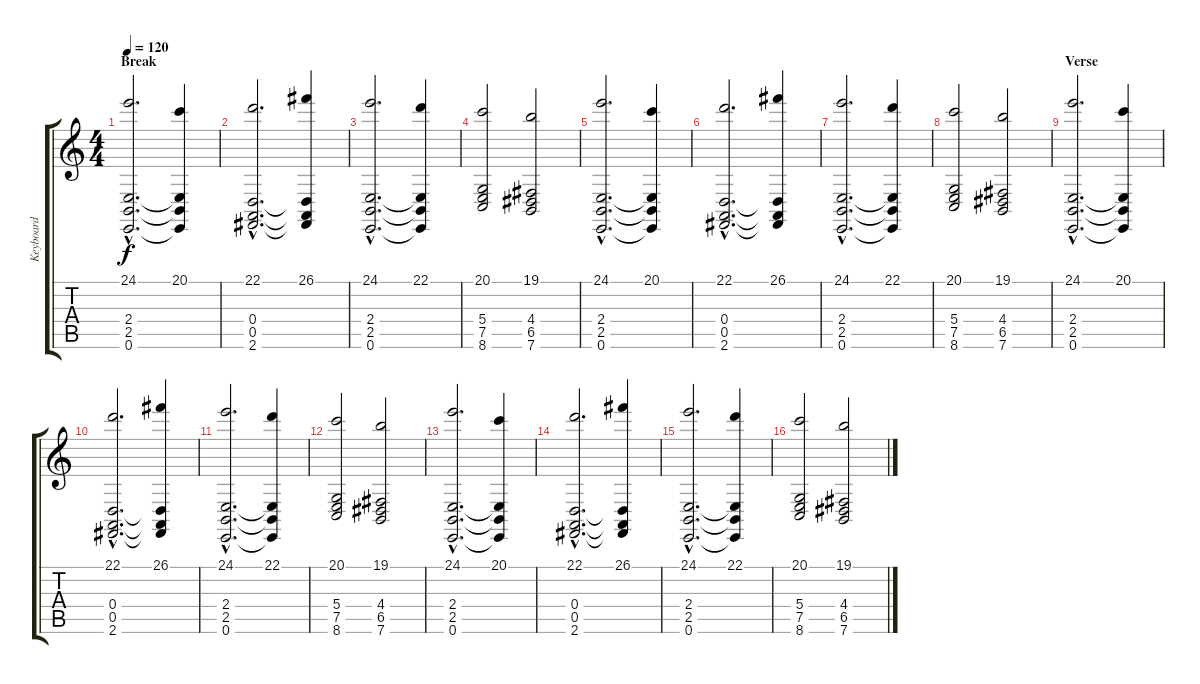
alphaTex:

\track ("Keyboard" "Keyboard") {instrument acousticgrandpiano}
\staff {score tabs}
\tuning (E4 B3 G3 D3 A2 E2) {hide}
\ts (4 4)
\section ("" "Break")
\tempo 120
\clef g2
\ks c
(24.1{hac} 2.4{hac} 2.5{hac} 0.6{hac}).2{d dy f} (20.1 2.4{t} 2.5{t} 0.6{t}).4 |
(22.1{hac} 0.4{hac} 0.5{hac} 2.6{hac}).2{d} (26.1 0.4{t} 0.5{t} 2.6{t}).4 |
(24.1{hac} 2.4{hac} 2.5{hac} 0.6{hac}).2{d} (22.1 2.4{t} 2.5{t} 0.6{t}).4 |
(20.1 5.4 7.5 8.6).2 (19.1 4.4 6.5 7.6).2 |
(24.1{hac} 2.4{hac} 2.5{hac} 0.6{hac}).2{d} (20.1 2.4{t} 2.5{t} 0.6{t}).4 |
(22.1{hac} 0.4{hac} 0.5{hac} 2.6{hac}).2{d} (26.1 0.4{t} 0.5{t} 2.6{t}).4 |
(24.1{hac} 2.4{hac} 2.5{hac} 0.6{hac}).2{d} (22.1 2.4{t} 2.5{t} 0.6{t}).4 |
(20.1 5.4 7.5 8.6).2 (19.1 4.4 6.5 7.6).2 |
\section ("" "Verse")
(24.1{hac} 2.4{hac} 2.5{hac} 0.6{hac}).2{d volume 10 instrument stringensemble1} (20.1 2.4{t} 2.5{t} 0.6{t}).4 |
(22.1{hac} 0.4{hac} 0.5{hac} 2.6{hac}).2{d} (26.1 0.4{t} 0.5{t} 2.6{t}).4 |
(24.1{hac} 2.4{hac} 2.5{hac} 0.6{hac}).2{d} (22.1 2.4{t} 2.5{t} 0.6{t}).4 |
(20.1 5.4 7.5 8.6).2 (19.1 4.4 6.5 7.6).2 |
(24.1{hac} 2.4{hac} 2.5{hac} 0.6{hac}).2{d} (20.1 2.4{t} 2.5{t} 0.6{t}).4 |
(22.1{hac} 0.4{hac} 0.5{hac} 2.6{hac}).2{d} (26.1 0.4{t} 0.5{t} 2.6{t}).4 |
(24.1{hac} 2.4{hac} 2.5{hac} 0.6{hac}).2{d} (22.1 2.4{t} 2.5{t} 0.6{t}).4 |
(20.1 5.4 7.5 8.6).2 (19.1 4.4 6.5 7.6).2
